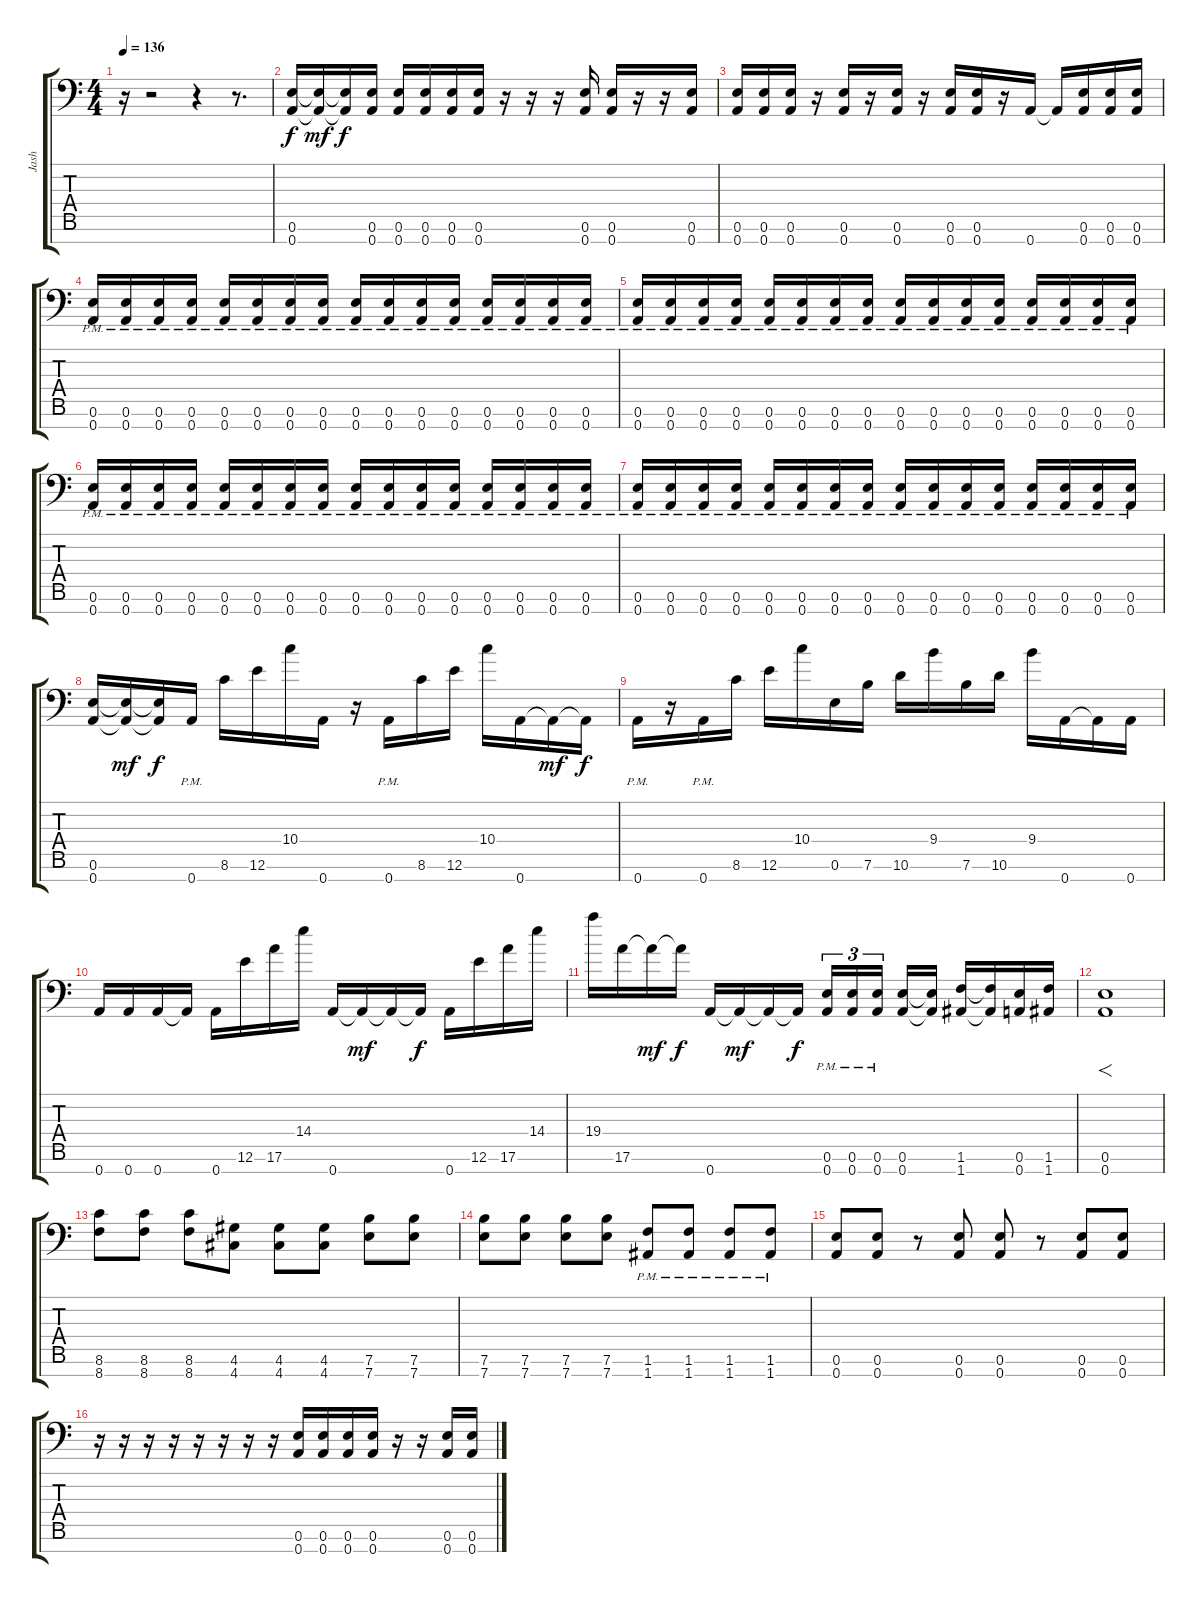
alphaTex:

\track ("Jash" "Jash") {instrument distortionguitar}
\staff {score tabs}
\tuning (E4 B3 G3 D3 A2 E2 A1) {hide}
\ts (4 4)
\tempo 136
\clef f4
\ks c
r.16{dy f} r.2 r.4 r.8{d} |
(0.6 0.7).16 (0.6{t} 0.7{t}).16{dy mf} (0.6{t} 0.7{t}).16{dy f} (0.6 0.7).16 (0.6 0.7).16 (0.6 0.7).16 (0.6 0.7).16 (0.6 0.7).16 r.16 r.16 r.16 (0.6 0.7).16 (0.6 0.7).16 r.16 r.16 (0.6 0.7).16 |
(0.6 0.7).16 (0.6 0.7).16 (0.6 0.7).16 r.16 (0.6 0.7).16 r.16 (0.6 0.7).16 r.16 (0.6 0.7).16 (0.6 0.7).16 r.16 0.7.16 0.7{t}.16 (0.6 0.7).16 (0.6 0.7).16 (0.6 0.7).16 |
(0.6{pm} 0.7{pm}).16 (0.6{pm} 0.7{pm}).16 (0.6{pm} 0.7{pm}).16 (0.6{pm} 0.7{pm}).16 (0.6{pm} 0.7{pm}).16 (0.6{pm} 0.7{pm}).16 (0.6{pm} 0.7{pm}).16 (0.6{pm} 0.7{pm}).16 (0.6{pm} 0.7{pm}).16 (0.6{pm} 0.7{pm}).16 (0.6{pm} 0.7{pm}).16 (0.6{pm} 0.7{pm}).16 (0.6{pm} 0.7{pm}).16 (0.6{pm} 0.7{pm}).16 (0.6{pm} 0.7{pm}).16 (0.6{pm} 0.7{pm}).16 |
(0.6{pm} 0.7{pm}).16 (0.6{pm} 0.7{pm}).16 (0.6{pm} 0.7{pm}).16 (0.6{pm} 0.7{pm}).16 (0.6{pm} 0.7{pm}).16 (0.6{pm} 0.7{pm}).16 (0.6{pm} 0.7{pm}).16 (0.6{pm} 0.7{pm}).16 (0.6{pm} 0.7{pm}).16 (0.6{pm} 0.7{pm}).16 (0.6{pm} 0.7{pm}).16 (0.6{pm} 0.7{pm}).16 (0.6{pm} 0.7{pm}).16 (0.6{pm} 0.7{pm}).16 (0.6{pm} 0.7{pm}).16 (0.6{pm} 0.7{pm}).16 |
(0.6{pm} 0.7{pm}).16 (0.6{pm} 0.7{pm}).16 (0.6{pm} 0.7{pm}).16 (0.6{pm} 0.7{pm}).16 (0.6{pm} 0.7{pm}).16 (0.6{pm} 0.7{pm}).16 (0.6{pm} 0.7{pm}).16 (0.6{pm} 0.7{pm}).16 (0.6{pm} 0.7{pm}).16 (0.6{pm} 0.7{pm}).16 (0.6{pm} 0.7{pm}).16 (0.6{pm} 0.7{pm}).16 (0.6{pm} 0.7{pm}).16 (0.6{pm} 0.7{pm}).16 (0.6{pm} 0.7{pm}).16 (0.6{pm} 0.7{pm}).16 |
(0.6{pm} 0.7{pm}).16 (0.6{pm} 0.7{pm}).16 (0.6{pm} 0.7{pm}).16 (0.6{pm} 0.7{pm}).16 (0.6{pm} 0.7{pm}).16 (0.6{pm} 0.7{pm}).16 (0.6{pm} 0.7{pm}).16 (0.6{pm} 0.7{pm}).16 (0.6{pm} 0.7{pm}).16 (0.6{pm} 0.7{pm}).16 (0.6{pm} 0.7{pm}).16 (0.6{pm} 0.7{pm}).16 (0.6{pm} 0.7{pm}).16 (0.6{pm} 0.7{pm}).16 (0.6{pm} 0.7{pm}).16 (0.6{pm} 0.7{pm}).16 |
(0.6 0.7).16 (0.6{t} 0.7{t}).16{dy mf} (0.6{t} 0.7{t}).16{dy f} 0.7{pm}.16 8.6.16 12.6.16 10.4.16 0.7.16 r.16 0.7{pm}.16 8.6.16 12.6.16 10.4.16 0.7.16 0.7{t}.16{dy mf} 0.7{t}.16{dy f} |
0.7{pm}.16 r.16 0.7{pm}.16 8.6.16 12.6.16 10.4.16 0.6.16 7.6.16 10.6.16 9.4.16 7.6.16 10.6.16 9.4.16 0.7.16 0.7{t}.16 0.7.16 |
0.7.16 0.7.16 0.7.16 0.7{t}.16 0.7.16 12.6.16 17.6.16 14.4.16 0.7.16 0.7{t}.16{dy mf} 0.7{t}.16 0.7{t}.16{dy f} 0.7.16 12.6.16 17.6.16 14.4.16 |
19.4.16 17.6.16 17.6{t}.16{dy mf} 17.6{t}.16{dy f} 0.7.16 0.7{t}.16{dy mf} 0.7{t}.16 0.7{t}.16{dy f} (0.6{pm} 0.7{pm}).16{tu (3 2)} (0.6{pm} 0.7{pm}).16{tu (3 2)} (0.6{pm} 0.7{pm}).16{tu (3 2)} (0.6 0.7).16 (0.6{t} 0.7{t}).16 (1.6 1.7).16 (1.6{t} 1.7{t}).16 (0.6 0.7).16 (1.6 1.7).16 |
(0.6 0.7).1{f} |
(8.6 8.7).8 (8.6 8.7).8 (8.6 8.7).8 (4.6 4.7).8 (4.6 4.7).8 (4.6 4.7).8 (7.6 7.7).8 (7.6 7.7).8 |
(7.6 7.7).8 (7.6 7.7).8 (7.6 7.7).8 (7.6 7.7).8 (1.6{pm} 1.7{pm}).8 (1.6{pm} 1.7{pm}).8 (1.6{pm} 1.7{pm}).8 (1.6{pm} 1.7{pm}).8 |
(0.6 0.7).8 (0.6 0.7).8 r.8 (0.6 0.7).8 (0.6 0.7).8 r.8 (0.6 0.7).8 (0.6 0.7).8 |
r.16 r.16 r.16 r.16 r.16 r.16 r.16 r.16 (0.6 0.7).16 (0.6 0.7).16 (0.6 0.7).16 (0.6 0.7).16 r.16 r.16 (0.6 0.7).16 (0.6 0.7).16
